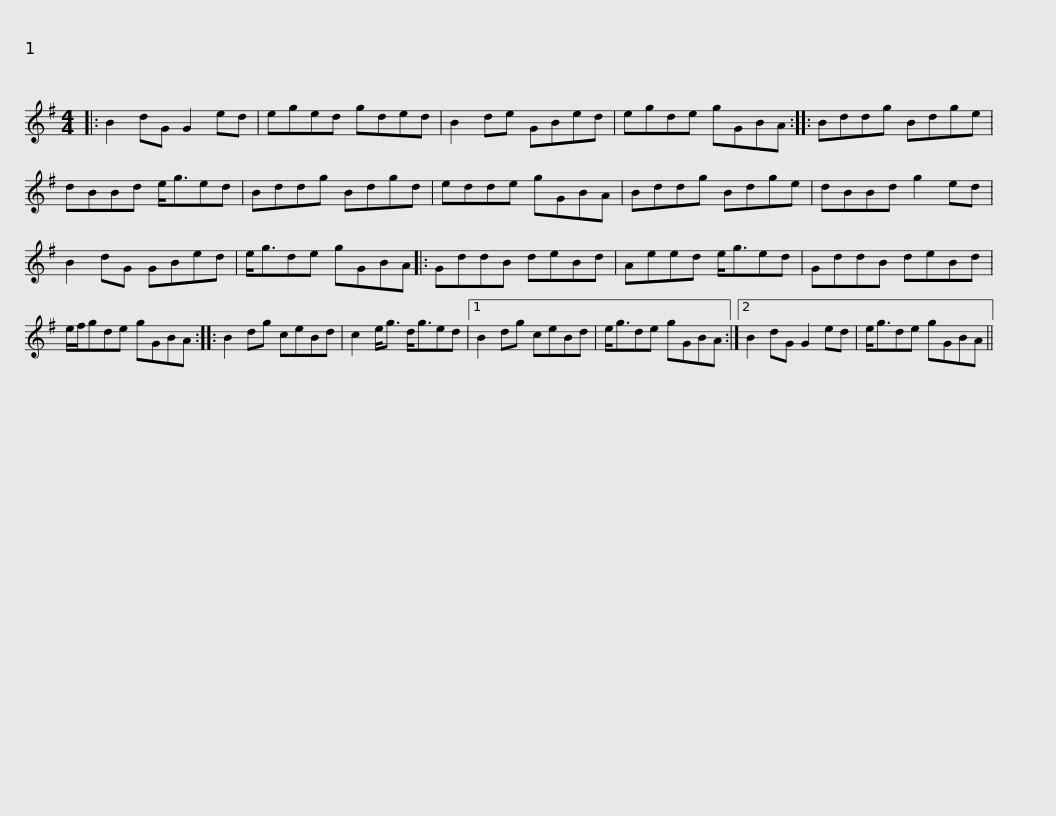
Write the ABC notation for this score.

X:1
L:1/8
M:4/4
I:linebreak $
K:G
V:1 treble
V:1
|: B2 dG G2 ed | eged gded | B2 de GBed | egde gGBA :: Bddg Bdge |$ %5
 dBBd e<ged | Bddg Bdgd | edde gGBA | Bddg Bdge | dBBd g2 ed | %10
 B2 dG GBed |$ e<gde gGBA |: GddB deBd | Aeed e<ged | GddB deBd | %15
 e/f/gde gGBA ::$ B2 dg ceBd | c2 e<g d<ged |1 B2 dg ceBd | e<gde gGBA :|2 %20
 B2 dG G2 ed |$ e<gde gGBA || %22
